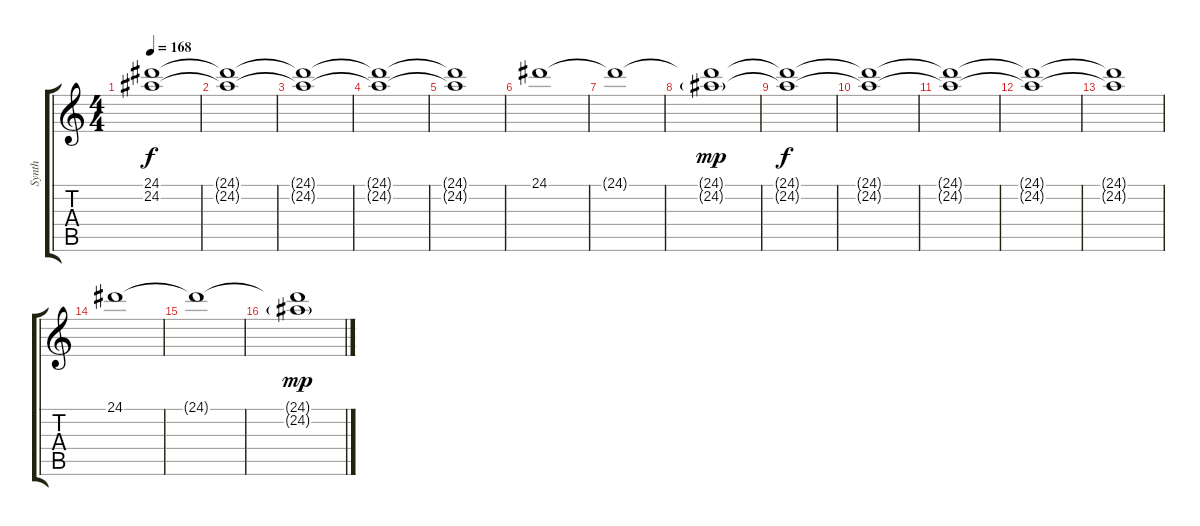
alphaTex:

\track ("Synth" "Synth") {instrument stringensemble1}
\staff {score tabs}
\tuning (Eb4 Bb3 Gb3 Db3 Ab2 Eb2) {hide}
\ts (4 4)
\tempo 168
\clef g2
\ks c
(24.1{t} 24.2{t}).1{dy f} |
(24.1{t} 24.2{t}).1 |
(24.1{t} 24.2{t}).1 |
(24.1{t} 24.2{t}).1 |
(24.1{t} 24.2{t}).1 |
24.1.1 |
24.1{t}.1 |
(24.1{t} 24.2{g}).1{dy mp} |
(24.1{t} 24.2{t}).1{dy f} |
(24.1{t} 24.2{t}).1 |
(24.1{t} 24.2{t}).1 |
(24.1{t} 24.2{t}).1 |
(24.1{t} 24.2{t}).1 |
24.1.1 |
24.1{t}.1 |
(24.1{t} 24.2{g}).1{dy mp}
